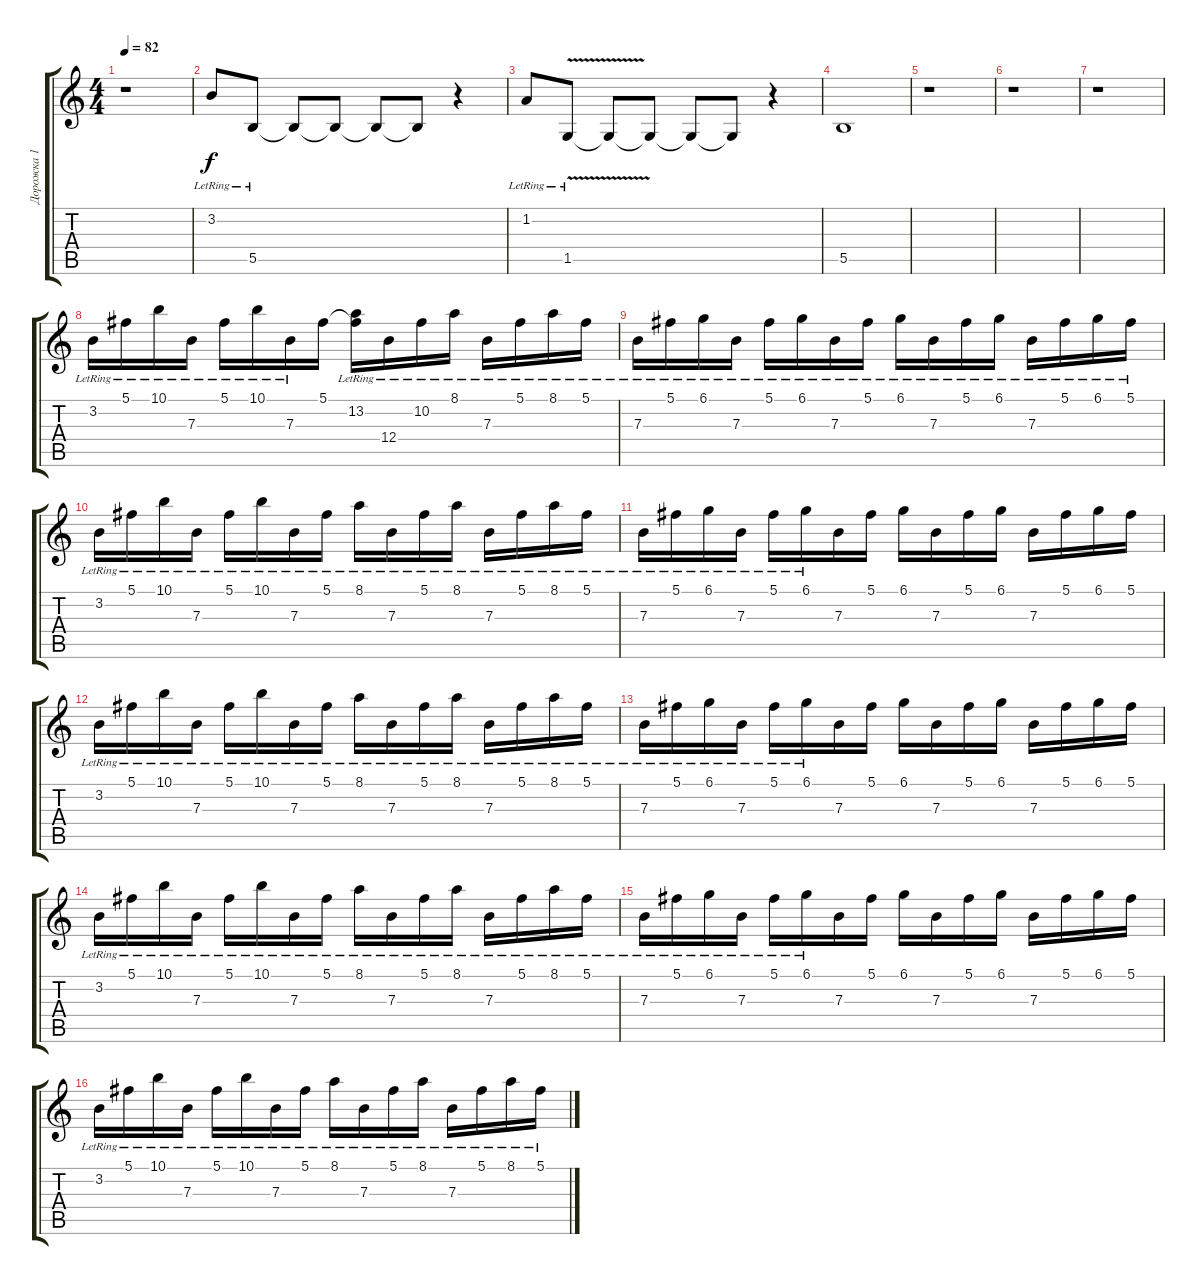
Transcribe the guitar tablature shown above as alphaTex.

\track ("Дорожка 1" "Дорожка 1") {instrument acousticguitarsteel}
\staff {score tabs}
\tuning (Db4 Ab3 E3 B2 Gb2 B1) {hide}
\ts (4 4)
\tempo 82
\clef g2
\ks c
r.1{dy f instrument acousticguitarsteel} |
3.2{lr}.8{volume 5} 5.5{lr}.8 5.5{t}.8 5.5{t}.8 5.5{t}.8 5.5{t}.8 r.4 |
1.2{lr}.8 1.5{v lr}.8 1.5{t}.8 1.5{t}.8 1.5{t}.8 1.5{t}.8 r.4 |
5.5.1 |
r.1 |
r.1 |
r.1 |
3.2{lr}.16{volume 16 instrument acousticguitarsteel} 5.1{lr}.16 10.1{lr}.16 7.3{lr}.16 5.1{lr}.16 10.1{lr}.16 7.3{lr}.16 5.1.16 (5.1{t} 13.2{lr}).16 12.4{lr}.16 10.2{lr}.16 8.1{lr}.16 7.3{lr}.16 5.1{lr}.16 8.1{lr}.16 5.1{lr}.16 |
7.3{lr}.16 5.1{lr}.16 6.1{lr}.16 7.3{lr}.16 5.1{lr}.16 6.1{lr}.16 7.3{lr}.16 5.1{lr}.16 6.1{lr}.16 7.3{lr}.16 5.1{lr}.16 6.1{lr}.16 7.3{lr}.16 5.1{lr}.16 6.1{lr}.16 5.1{lr}.16 |
3.2{lr}.16 5.1{lr}.16 10.1{lr}.16 7.3{lr}.16 5.1{lr}.16 10.1{lr}.16 7.3{lr}.16 5.1{lr}.16 8.1{lr}.16 7.3{lr}.16 5.1{lr}.16 8.1{lr}.16 7.3{lr}.16 5.1{lr}.16 8.1{lr}.16 5.1{lr}.16 |
7.3{lr}.16 5.1{lr}.16 6.1{lr}.16 7.3{lr}.16 5.1{lr}.16 6.1{lr}.16 7.3.16 5.1.16 6.1.16 7.3.16 5.1.16 6.1.16 7.3.16 5.1.16 6.1.16 5.1.16 |
3.2{lr}.16{balance 0} 5.1{lr}.16 10.1{lr}.16 7.3{lr}.16 5.1{lr}.16 10.1{lr}.16 7.3{lr}.16 5.1{lr}.16 8.1{lr}.16 7.3{lr}.16 5.1{lr}.16 8.1{lr}.16 7.3{lr}.16 5.1{lr}.16 8.1{lr}.16 5.1{lr}.16 |
7.3{lr}.16 5.1{lr}.16 6.1{lr}.16 7.3{lr}.16 5.1{lr}.16 6.1{lr}.16 7.3.16 5.1.16 6.1.16 7.3.16 5.1.16 6.1.16 7.3.16 5.1.16 6.1.16 5.1.16 |
3.2{lr}.16 5.1{lr}.16 10.1{lr}.16 7.3{lr}.16 5.1{lr}.16 10.1{lr}.16 7.3{lr}.16 5.1{lr}.16 8.1{lr}.16 7.3{lr}.16 5.1{lr}.16 8.1{lr}.16 7.3{lr}.16 5.1{lr}.16 8.1{lr}.16 5.1{lr}.16 |
7.3{lr}.16 5.1{lr}.16 6.1{lr}.16 7.3{lr}.16 5.1{lr}.16 6.1{lr}.16 7.3.16 5.1.16 6.1.16 7.3.16 5.1.16 6.1.16 7.3.16 5.1.16 6.1.16 5.1.16 |
3.2{lr}.16{balance 0} 5.1{lr}.16 10.1{lr}.16 7.3{lr}.16 5.1{lr}.16 10.1{lr}.16 7.3{lr}.16 5.1{lr}.16 8.1{lr}.16 7.3{lr}.16 5.1{lr}.16 8.1{lr}.16 7.3{lr}.16 5.1{lr}.16 8.1{lr}.16 5.1{lr}.16
